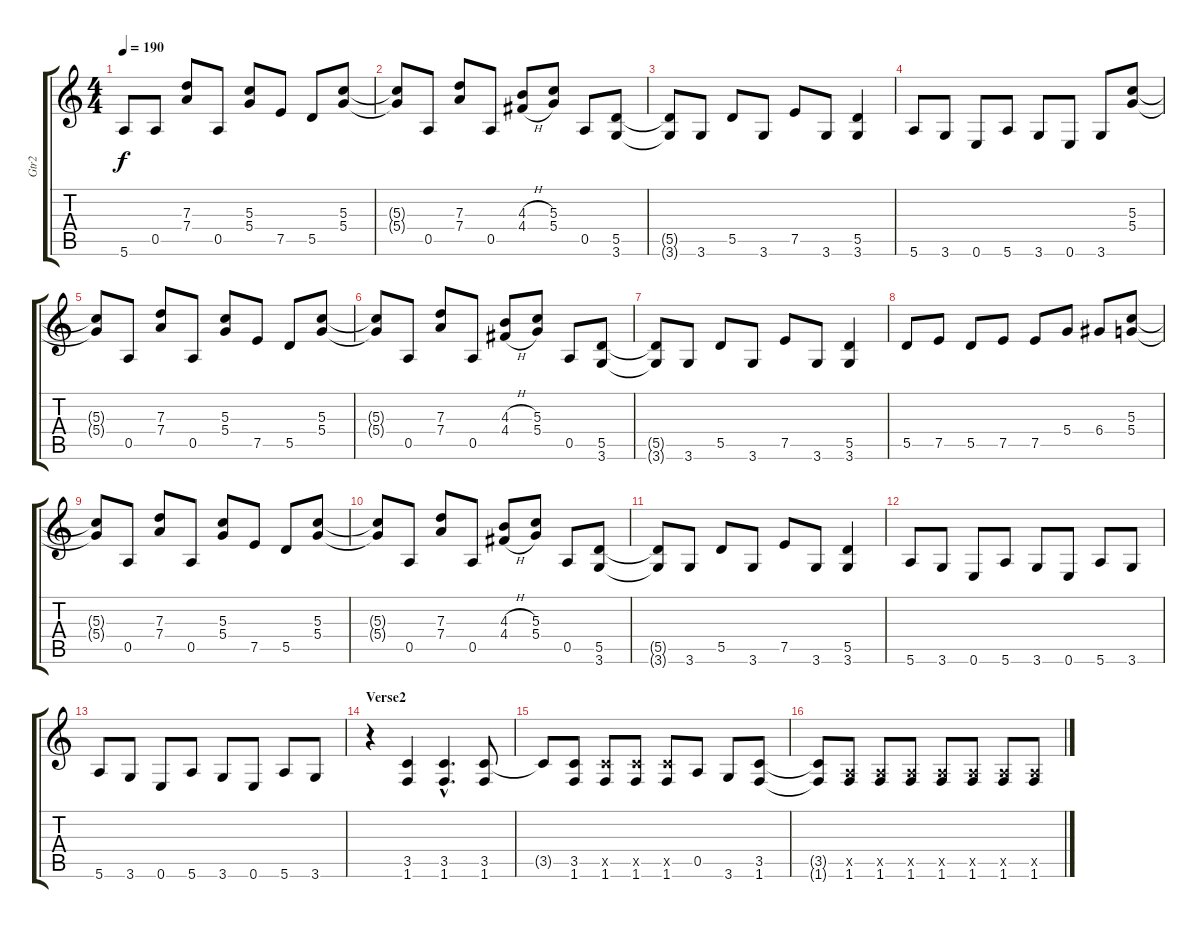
\track ("Gtr2" "Gtr2") {instrument overdrivenguitar}
\staff {score tabs}
\tuning (E4 B3 G3 D3 A2 E2) {hide}
\ts (4 4)
\tempo 190
\clef g2
\ks c
5.6{t}.8{dy f} 0.5.8 (7.3 7.4).8 0.5.8 (5.3 5.4).8 7.5.8 5.5.8 (5.3 5.4).8 |
(5.3{t} 5.4{t}).8 0.5.8 (7.3 7.4).8 0.5.8 (4.3{h} 4.4{h}).8 (5.3 5.4).8 0.5.8 (5.5 3.6).8 |
(5.5{t} 3.6{t}).8 3.6.8 5.5.8 3.6.8 7.5.8 3.6.8 (5.5 3.6).4 |
5.6.8 3.6.8 0.6.8 5.6.8 3.6.8 0.6.8 3.6.8 (5.3 5.4).8 |
(5.3{t} 5.4{t}).8 0.5.8 (7.3 7.4).8 0.5.8 (5.3 5.4).8 7.5.8 5.5.8 (5.3 5.4).8 |
(5.3{t} 5.4{t}).8 0.5.8 (7.3 7.4).8 0.5.8 (4.3{h} 4.4{h}).8 (5.3 5.4).8 0.5.8 (5.5 3.6).8 |
(5.5{t} 3.6{t}).8 3.6.8 5.5.8 3.6.8 7.5.8 3.6.8 (5.5 3.6).4 |
5.5.8 7.5.8 5.5.8 7.5.8 7.5.8 5.4.8 6.4.8 (5.3 5.4).8 |
(5.3{t} 5.4{t}).8 0.5.8 (7.3 7.4).8 0.5.8 (5.3 5.4).8 7.5.8 5.5.8 (5.3 5.4).8 |
(5.3{t} 5.4{t}).8 0.5.8 (7.3 7.4).8 0.5.8 (4.3{h} 4.4{h}).8 (5.3 5.4).8 0.5.8 (5.5 3.6).8 |
(5.5{t} 3.6{t}).8 3.6.8 5.5.8 3.6.8 7.5.8 3.6.8 (5.5 3.6).4 |
5.6.8 3.6.8 0.6.8 5.6.8 3.6.8 0.6.8 5.6.8 3.6.8 |
5.6.8 3.6.8 0.6.8 5.6.8 3.6.8 0.6.8 5.6.8 3.6.8 |
\section ("" "Verse2")
r.4 (3.5 1.6).4 (3.5{hac} 1.6{hac}).4{d} (3.5 1.6).8 |
3.5{t}.8 (3.5 1.6).8 (3.5{x} 1.6).8 (3.5{x} 1.6).8 (3.5{x} 1.6).8 0.5.8 3.6.8 (3.5 1.6).8 |
(3.5{t} 1.6{t}).8 (0.5{x} 1.6).8 (0.5{x} 1.6).8 (0.5{x} 1.6).8 (0.5{x} 1.6).8 (0.5{x} 1.6).8 (0.5{x} 1.6).8 (0.5{x} 1.6).8
